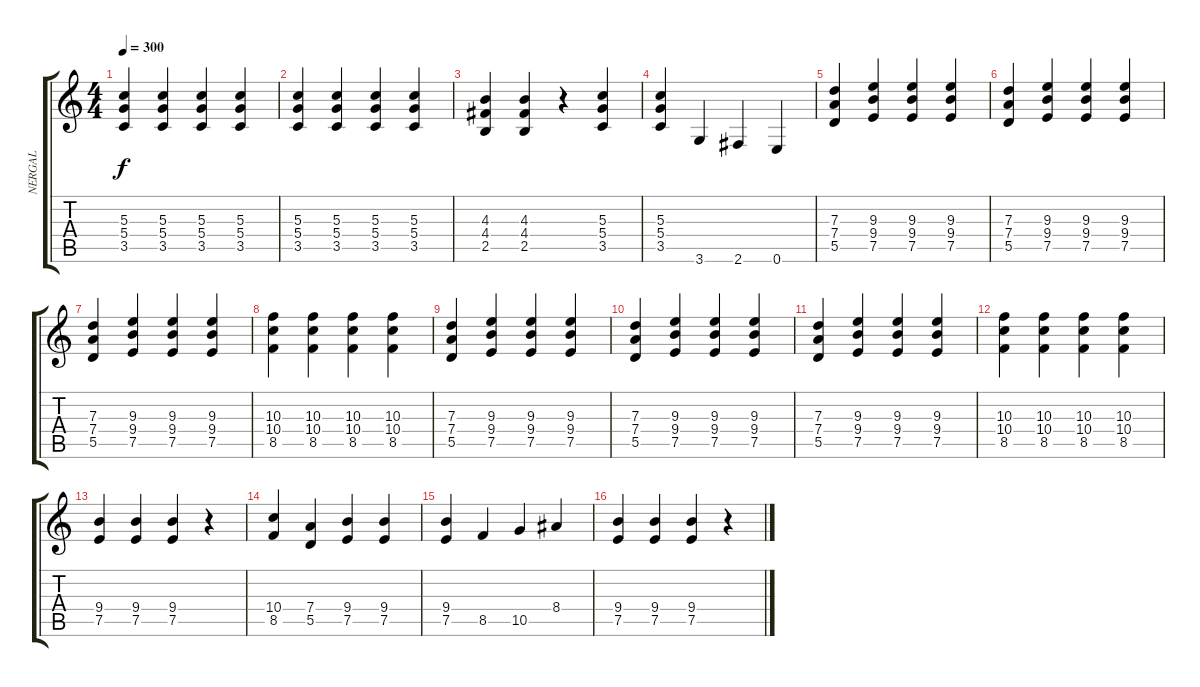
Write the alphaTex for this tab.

\track ("NERGAL" "NERGAL") {instrument distortionguitar}
\staff {score tabs}
\tuning (E4 B3 G3 D3 A2 E2) {hide}
\ts (4 4)
\tempo 300
\clef g2
\ks c
(5.3 5.4 3.5).4{dy f} (5.3 5.4 3.5).4 (5.3 5.4 3.5).4 (5.3 5.4 3.5).4 |
(5.3 5.4 3.5).4 (5.3 5.4 3.5).4 (5.3 5.4 3.5).4 (5.3 5.4 3.5).4 |
(4.3 4.4 2.5).4 (4.3 4.4 2.5).4 r.4 (5.3 5.4 3.5).4 |
(5.3 5.4 3.5).4 3.6.4 2.6.4 0.6.4 |
(7.3 7.4 5.5).4 (9.3 9.4 7.5).4 (9.3 9.4 7.5).4 (9.3 9.4 7.5).4 |
(7.3 7.4 5.5).4 (9.3 9.4 7.5).4 (9.3 9.4 7.5).4 (9.3 9.4 7.5).4 |
(7.3 7.4 5.5).4 (9.3 9.4 7.5).4 (9.3 9.4 7.5).4 (9.3 9.4 7.5).4 |
(10.3 10.4 8.5).4 (10.3 10.4 8.5).4 (10.3 10.4 8.5).4 (10.3 10.4 8.5).4 |
(7.3 7.4 5.5).4 (9.3 9.4 7.5).4 (9.3 9.4 7.5).4 (9.3 9.4 7.5).4 |
(7.3 7.4 5.5).4 (9.3 9.4 7.5).4 (9.3 9.4 7.5).4 (9.3 9.4 7.5).4 |
(7.3 7.4 5.5).4 (9.3 9.4 7.5).4 (9.3 9.4 7.5).4 (9.3 9.4 7.5).4 |
(10.3 10.4 8.5).4 (10.3 10.4 8.5).4 (10.3 10.4 8.5).4 (10.3 10.4 8.5).4 |
(9.4 7.5).4 (9.4 7.5).4 (9.4 7.5).4 r.4 |
(10.4 8.5).4 (7.4 5.5).4 (9.4 7.5).4 (9.4 7.5).4 |
(9.4 7.5).4 8.5.4 10.5.4 8.4.4 |
(9.4 7.5).4 (9.4 7.5).4 (9.4 7.5).4 r.4
